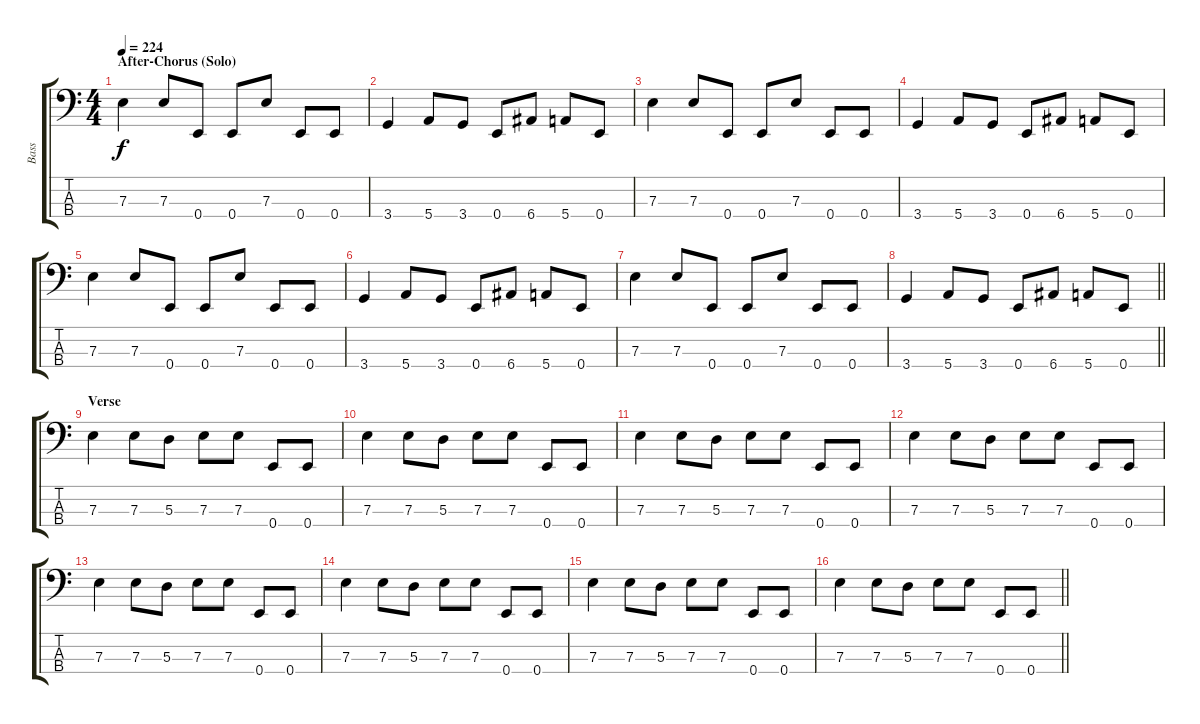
\track ("Bass" "Bass") {instrument electricbasspick}
\staff {score tabs}
\tuning (G2 D2 A1 E1) {hide}
\ts (4 4)
\section ("" "After-Chorus (Solo)")
\tempo 224
\clef f4
\ks c
7.3.4{dy f} 7.3.8 0.4.8 0.4.8 7.3.8 0.4.8 0.4.8 |
3.4.4 5.4.8 3.4.8 0.4.8 6.4.8 5.4.8 0.4.8 |
7.3.4 7.3.8 0.4.8 0.4.8 7.3.8 0.4.8 0.4.8 |
3.4.4 5.4.8 3.4.8 0.4.8 6.4.8 5.4.8 0.4.8 |
7.3.4 7.3.8 0.4.8 0.4.8 7.3.8 0.4.8 0.4.8 |
3.4.4 5.4.8 3.4.8 0.4.8 6.4.8 5.4.8 0.4.8 |
7.3.4 7.3.8 0.4.8 0.4.8 7.3.8 0.4.8 0.4.8 |
\barLineRight lightlight
3.4.4 5.4.8 3.4.8 0.4.8 6.4.8 5.4.8 0.4.8 |
\section ("" "Verse")
7.3.4 7.3.8 5.3.8 7.3.8 7.3.8 0.4.8 0.4.8 |
7.3.4 7.3.8 5.3.8 7.3.8 7.3.8 0.4.8 0.4.8 |
7.3.4 7.3.8 5.3.8 7.3.8 7.3.8 0.4.8 0.4.8 |
7.3.4 7.3.8 5.3.8 7.3.8 7.3.8 0.4.8 0.4.8 |
7.3.4 7.3.8 5.3.8 7.3.8 7.3.8 0.4.8 0.4.8 |
7.3.4 7.3.8 5.3.8 7.3.8 7.3.8 0.4.8 0.4.8 |
7.3.4 7.3.8 5.3.8 7.3.8 7.3.8 0.4.8 0.4.8 |
\barLineRight lightlight
7.3.4 7.3.8 5.3.8 7.3.8 7.3.8 0.4.8 0.4.8
